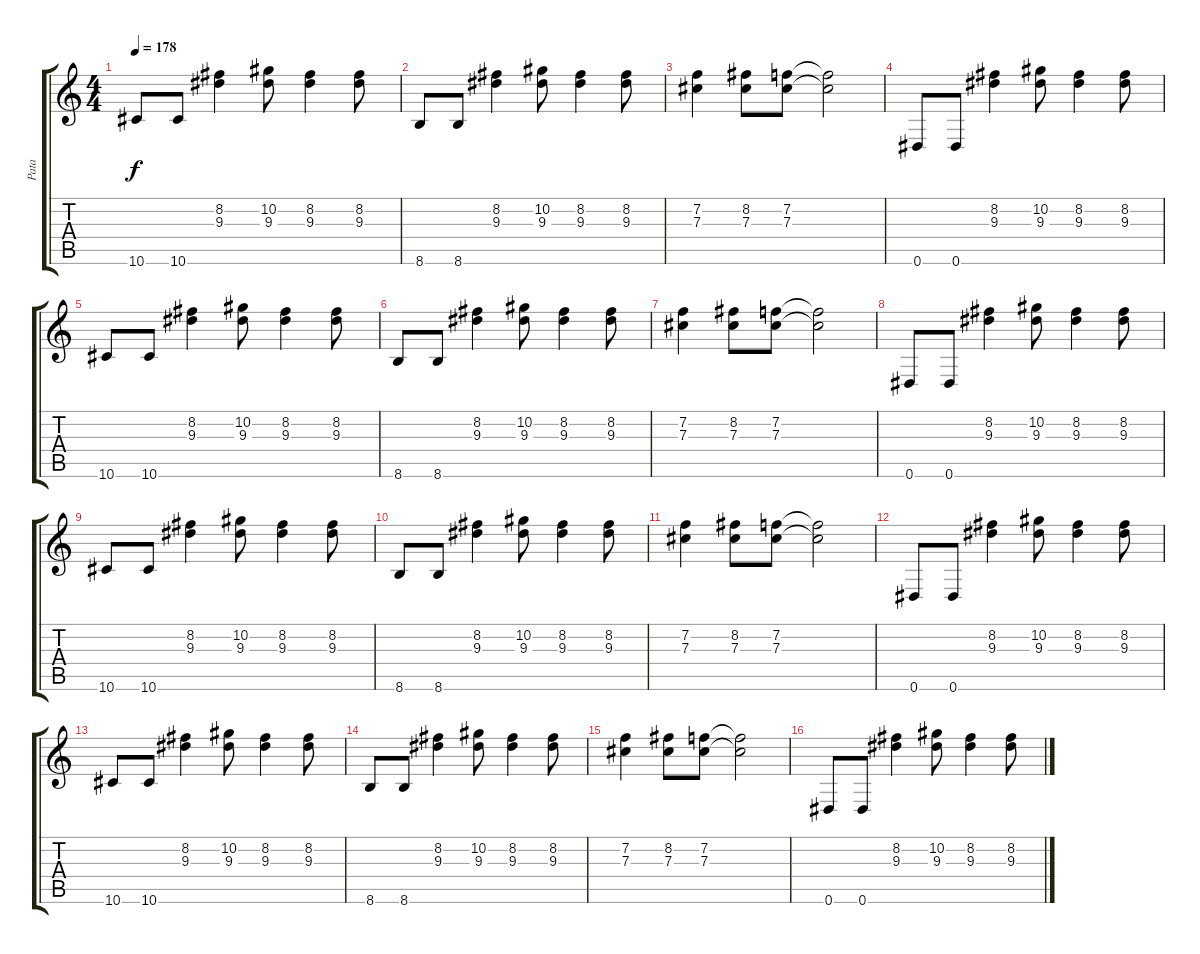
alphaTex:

\track ("Pata" "Pata") {instrument distortionguitar}
\staff {score tabs}
\tuning (Eb4 Bb3 Gb3 Db3 Ab2 Eb2) {hide}
\ts (4 4)
\tempo 178
\clef g2
\ks c
10.6.8{dy f} 10.6.8 (8.2 9.3).4 (10.2 9.3).8 (8.2 9.3).4 (8.2 9.3).8 |
8.6.8 8.6.8 (8.2 9.3).4 (10.2 9.3).8 (8.2 9.3).4 (8.2 9.3).8 |
(7.2 7.3).4 (8.2 7.3).8 (7.2 7.3).8 (7.2{t} 7.3{t}).2 |
0.6.8 0.6.8 (8.2 9.3).4 (10.2 9.3).8 (8.2 9.3).4 (8.2 9.3).8 |
10.6.8 10.6.8 (8.2 9.3).4 (10.2 9.3).8 (8.2 9.3).4 (8.2 9.3).8 |
8.6.8 8.6.8 (8.2 9.3).4 (10.2 9.3).8 (8.2 9.3).4 (8.2 9.3).8 |
(7.2 7.3).4 (8.2 7.3).8 (7.2 7.3).8 (7.2{t} 7.3{t}).2 |
0.6.8 0.6.8 (8.2 9.3).4 (10.2 9.3).8 (8.2 9.3).4 (8.2 9.3).8 |
10.6.8 10.6.8 (8.2 9.3).4 (10.2 9.3).8 (8.2 9.3).4 (8.2 9.3).8 |
8.6.8 8.6.8 (8.2 9.3).4 (10.2 9.3).8 (8.2 9.3).4 (8.2 9.3).8 |
(7.2 7.3).4 (8.2 7.3).8 (7.2 7.3).8 (7.2{t} 7.3{t}).2 |
0.6.8{volume 7} 0.6.8 (8.2 9.3).4 (10.2 9.3).8 (8.2 9.3).4 (8.2 9.3).8 |
10.6.8 10.6.8 (8.2 9.3).4 (10.2 9.3).8 (8.2 9.3).4 (8.2 9.3).8 |
8.6.8 8.6.8 (8.2 9.3).4 (10.2 9.3).8 (8.2 9.3).4 (8.2 9.3).8 |
(7.2 7.3).4 (8.2 7.3).8 (7.2 7.3).8 (7.2{t} 7.3{t}).2 |
0.6.8{volume 0} 0.6.8 (8.2 9.3).4 (10.2 9.3).8 (8.2 9.3).4 (8.2 9.3).8
